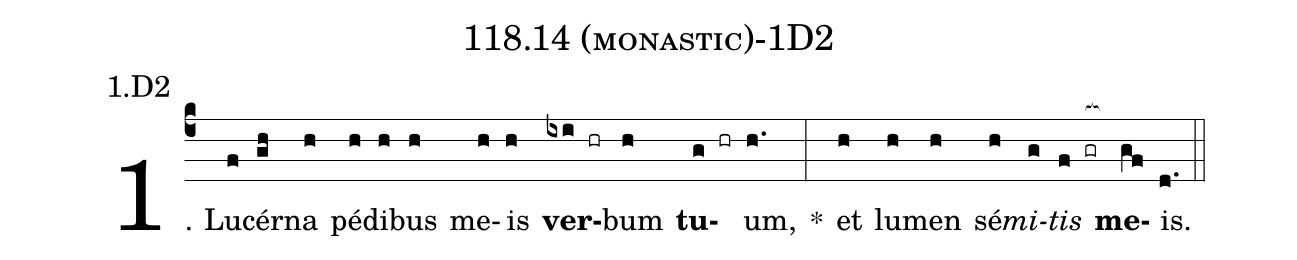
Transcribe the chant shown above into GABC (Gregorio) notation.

name: 118.14 (monastic)-1D2;
annotation: 1.D2;
%%
(c4)1. Lu(f)cér(gh)na(h) pé(h)di(h)bus(h) me(h)is(h) <b>ver</b>(ixi hr)bum(h) <b>tu</b>(g hr)um,(h.) *(:) et(h) lu(h)men(h) sé(h)<i>mi</i>(g)<i>tis</i>(f gr[ocb:1{]) <b>me</b>(gf[ocb:0}])is.(d.) (::)
